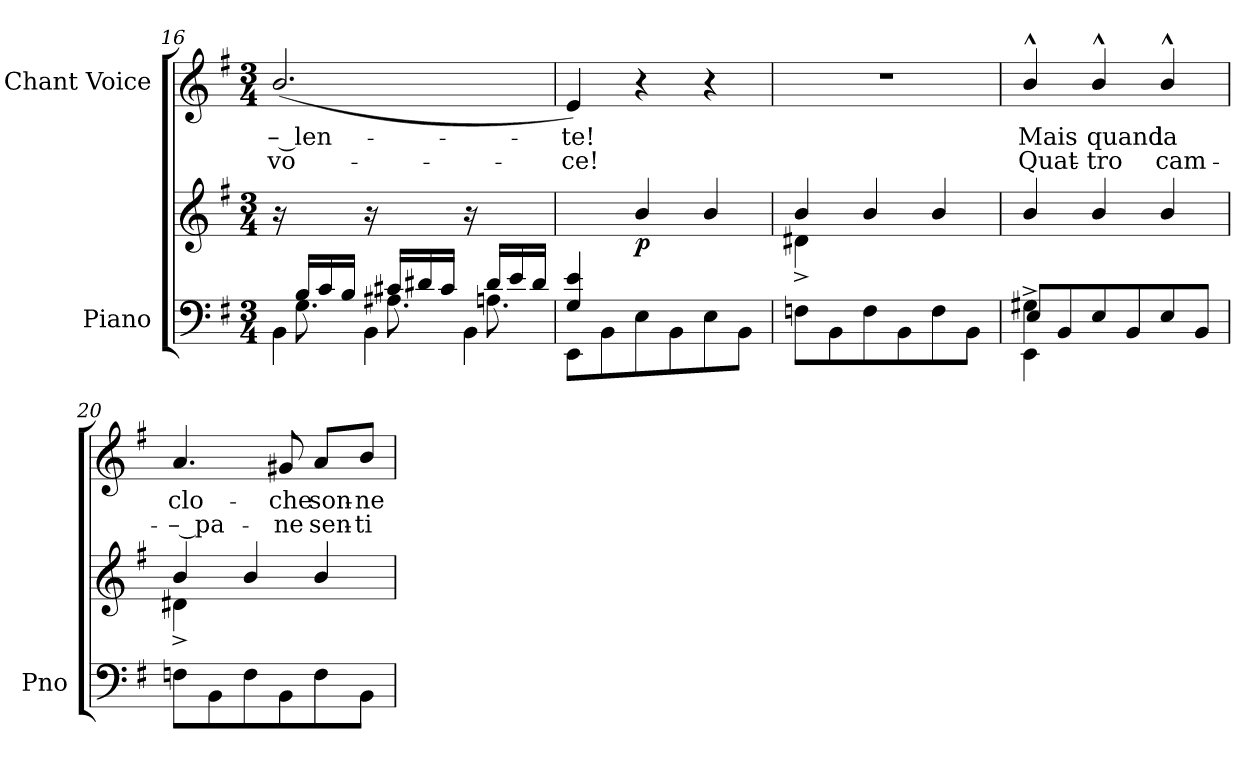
**kern	**kern	**dynam	**kern	**text	**text
*part2	*part2	*part2	*part1	*part1	*part1
*staff3	*staff2	*staff2/3	*staff1	*staff1	*staff1
*I"Piano	*	*	*I"Chant Voice	*	*
*I'Pno	*	*	*	*	*
!!LO:LB:g=z
*clefF4	*clefG2	*	*clefG2	*	*
*k[f#]	*k[f#]	*	*k[f#]	*	*
*M3/4	*M3/4	*	*M3/4	*	*
=16	=16	=16	=16	=16	=16
*^	*	*	*	*	*
*	*^	*	*	*	*	*
!	!	!	!	!	!	!LO:LY:b	!LO:LY:b
16ryy	16ryy	4BB\	16r	.	(2.b/	-– len-	vo-
16B/LL	8.G\	.	8.ryy	.	.	.	.
16c/	.	.	.	.	.	.	.
16B/JJ	.	.	.	.	.	.	.
16ryy	16ryy	4BB\	16r	.	.	.	.
16c#X/LL	8.A#X\	.	8.ryy	.	.	.	.
16d#X/	.	.	.	.	.	.	.
16c#/JJ	.	.	.	.	.	.	.
16ryy	16ryy	4BB\	16r	.	.	.	.
16d#/LL	8.An\	.	8.ryy	.	.	.	.
16e/	.	.	.	.	.	.	.
16d#/JJ	.	.	.	.	.	.	.
*	*v	*v	*	*	*	*	*
=17	=17	=17	=17	=17	=17	=17
!	!	!	!	!	!LO:LY:b	!LO:LY:b
4G/ 4e/	8EE\L	4ryy	.	4e/)	-te!	-ce!
.	8BB\	.	.	.	.	.
!	!	!	!LO:DY:b	!	!	!
2ryy	8E\	4b/	p	4r	.	.
.	8BB\	.	.	.	.	.
.	8E\	4b/	.	4r	.	.
.	8BB\J	.	.	.	.	.
*v	*v	*	*	*	*	*
=18	=18	=18	=18	=18	=18
*	*^	*	*	*	*
8Fn\L	4b/	4d#X^\	.	2.r	.	.
8BB\	.	.	.	.	.	.
8F\	4b/	2ryy	.	.	.	.
8BB\	.	.	.	.	.	.
8F\	4b/	.	.	.	.	.
8BB\J	.	.	.	.	.	.
*	*v	*v	*	*	*	*
=19	=19	=19	=19	=19	=19
*^	*	*	*	*	*
*	*^	*	*	*	*	*
!	!	!	!	!	!	!LO:LY:b	!LO:LY:b
4G#X^\	8E/L	4EE\	4b/	.	4b^^/	Mais	Quat-
.	8BB/	.	.	.	.	.	.
!	!	!	!	!	!	!LO:LY:b	!LO:LY:b
2ryy	8E/	2ryy	4b/	.	4b^^/	quand	-tro
.	8BB/	.	.	.	.	.	.
!	!	!	!	!	!	!LO:LY:b	!LO:LY:b
.	8E/	.	4b/	.	4b^^/	la	cam-
.	8BB/J	.	.	.	.	.	.
*	*v	*v	*	*	*	*	*
!!LO:LB:g=z
=20	=20	=20	=20	=20	=20	=20
*	*	*^	*	*	*	*
!	!	!	!	!	!	!LO:LY:b	!LO:LY:b
*v	*v	*	*	*	*	*	*
8Fn\L	4b/	4d#X^\	.	4.a/	clo-	-– pa-
8BB\	.	.	.	.	.	.
8F\	4b/	2ryy	.	.	.	.
!	!	!	!	!	!LO:LY:b	!LO:LY:b
8BB\	.	.	.	8g#X/	-che	-ne
!	!	!	!	!	!LO:LY:b	!LO:LY:b
8F\	4b/	.	.	8a/L	son-	sen-
!	!	!	!	!	!LO:LY:b	!LO:LY:b
8BB\J	.	.	.	8b/J	-ne-	-ti-
*	*v	*v	*	*	*	*
=	=	=	=	=	=
*-	*-	*-	*-	*-	*-
